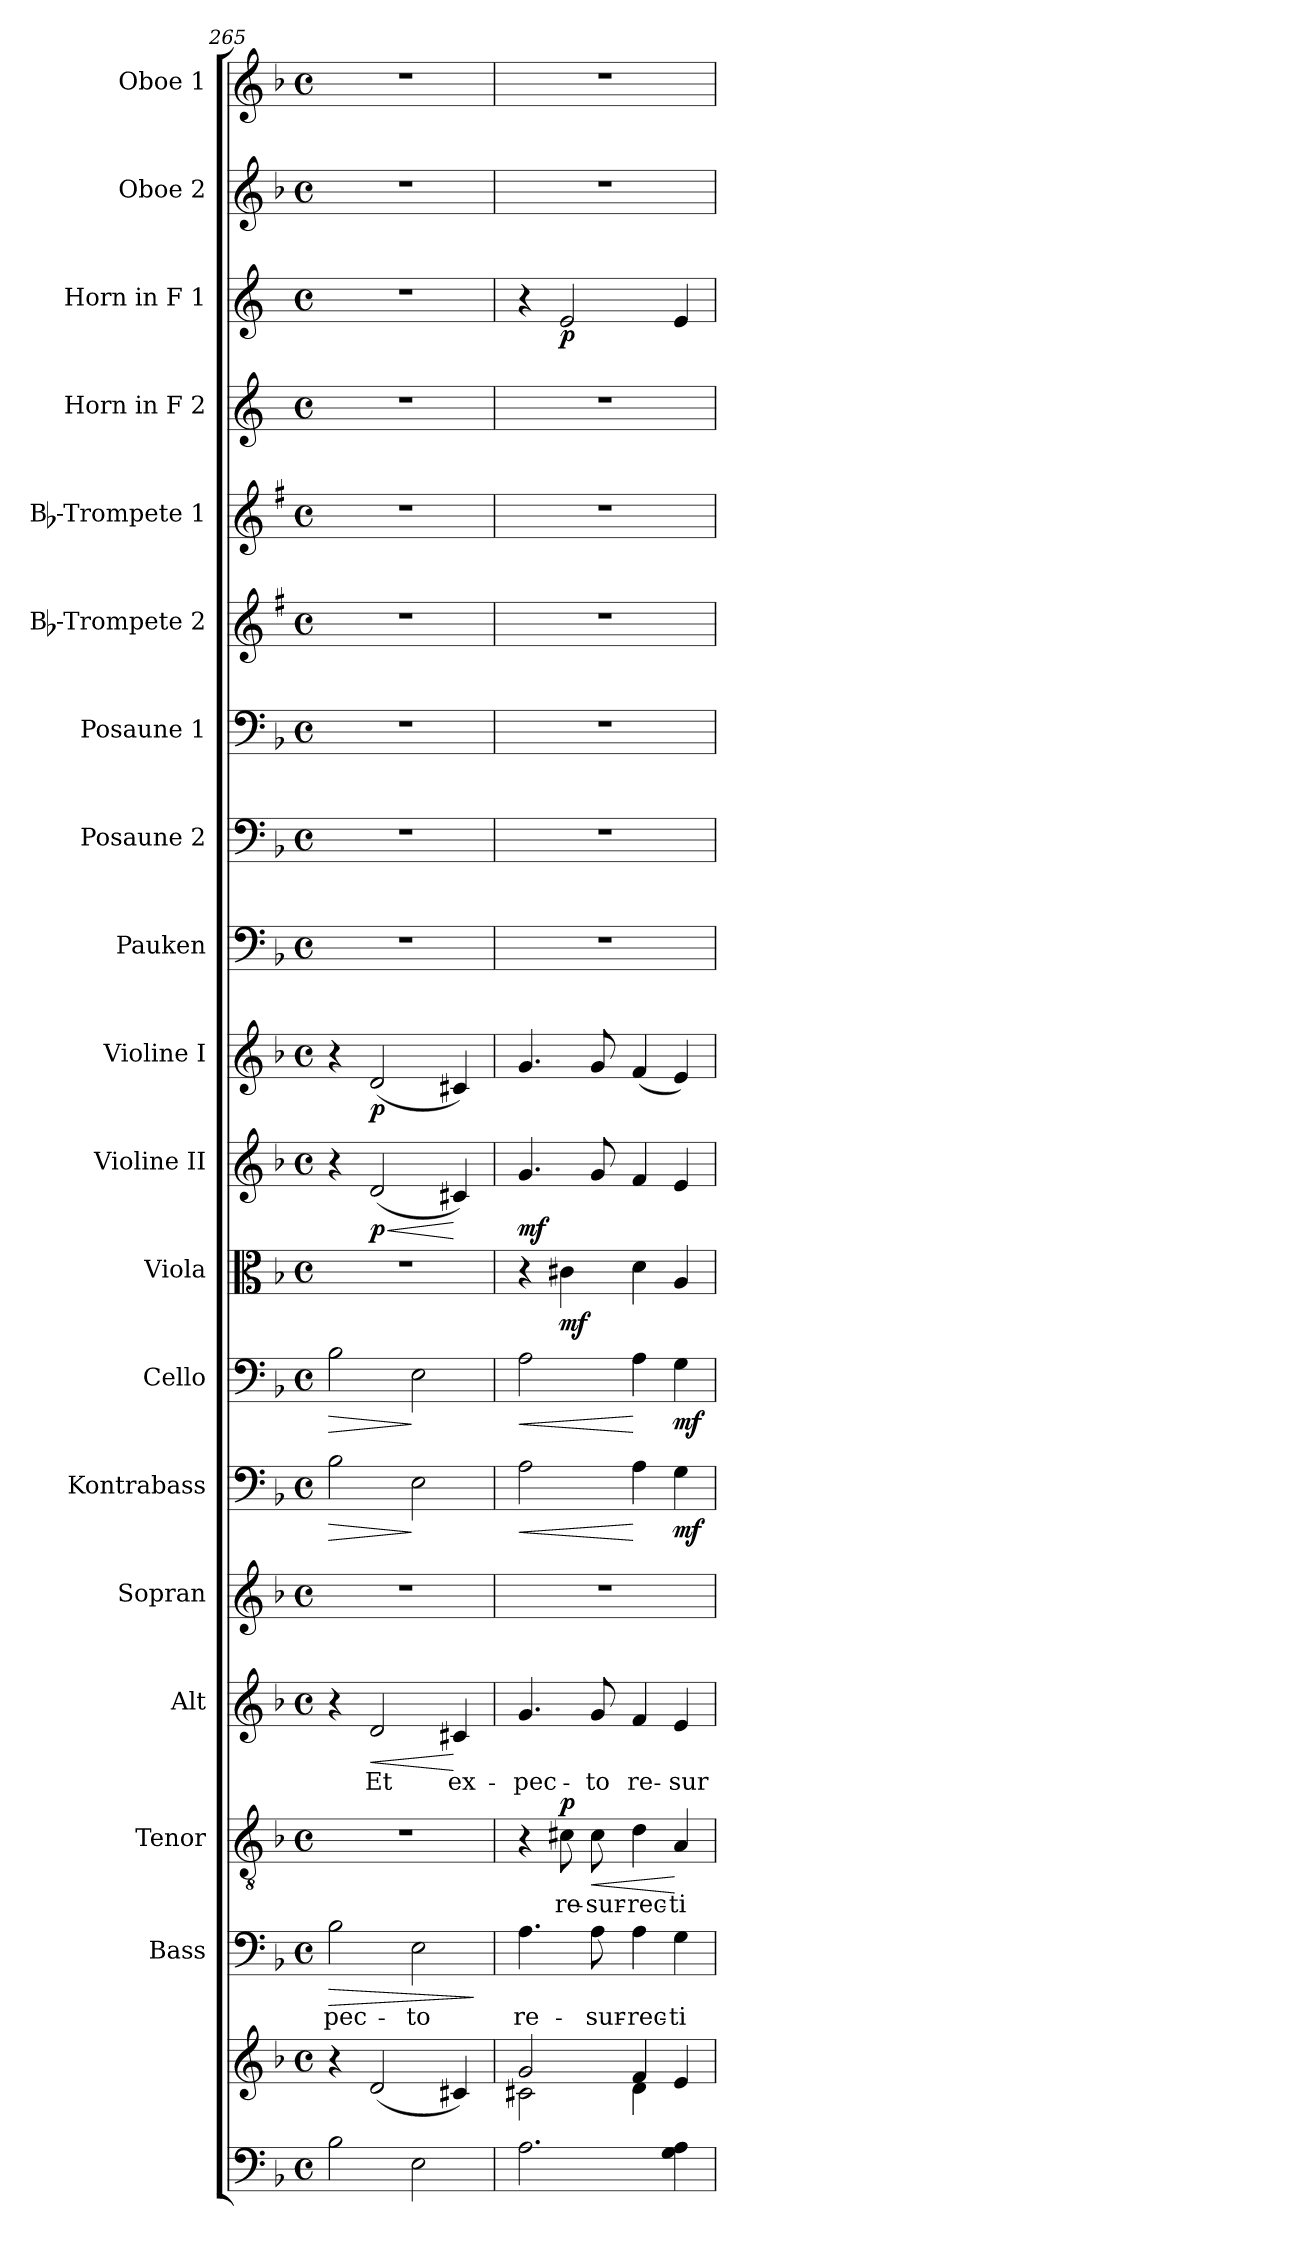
**kern	**kern	**kern	**text	**dynam	**kern	**text	**dynam	**kern	**text	**dynam	**kern	**kern	**dynam	**kern	**dynam	**kern	**dynam	**kern	**dynam	**kern	**dynam	**kern	**kern	**kern	**kern	**kern	**kern	**kern	**dynam	**kern	**kern
*part19	*part19	*part18	*part18	*part18	*part17	*part17	*part17	*part16	*part16	*part16	*part15	*part14	*part14	*part13	*part13	*part12	*part12	*part11	*part11	*part10	*part10	*part9	*part8	*part7	*part6	*part5	*part4	*part3	*part3	*part2	*part1
*staff20	*staff19	*staff18	*staff18	*staff18	*staff17	*staff17	*staff17	*staff16	*staff16	*staff16	*staff15	*staff14	*staff14	*staff13	*staff13	*staff12	*staff12	*staff11	*staff11	*staff10	*staff10	*staff9	*staff8	*staff7	*staff6	*staff5	*staff4	*staff3	*staff3	*staff2	*staff1
*	*	*I"Bass	*	*	*I"Tenor	*	*	*I"Alt	*	*	*I"Sopran	*I"Kontrabass	*	*I"Cello	*	*I"Viola	*	*I"Violine II	*	*I"Violine I	*	*I"Pauken	*I"Posaune 2	*I"Posaune 1	*I"Bb-Trompete 2	*I"Bb-Trompete 1	*I"Horn in F 2	*I"Horn in F 1	*	*I"Oboe 2	*I"Oboe 1
*	*	*I'B.	*	*	*I'T.	*	*	*I'A.	*	*	*I'S.	*I'Kb.	*	*	*	*I'Vla.	*	*I'Vl. II	*	*I'Vl. I	*	*I'Pk.	*I'Pos. 2	*I'Pos. 1	*I'Bb Trp. 2	*I'Bb Trp. 1	*	*	*	*I'Ob. 2	*I'Ob. 1
*clefF4	*clefG2	*clefF4	*	*	*clefGv2	*	*	*clefG2	*	*	*clefG2	*clefF4	*	*clefF4	*	*clefC3	*	*clefG2	*	*clefG2	*	*clefF4	*clefF4	*clefF4	*clefG2	*clefG2	*clefG2	*clefG2	*	*clefG2	*clefG2
*	*	*	*	*	*	*	*	*	*	*	*	*ITrd7c12	*	*	*	*	*	*	*	*	*	*	*	*	*ITrd1c2	*ITrd1c2	*ITrd4c7	*ITrd4c7	*	*	*
*k[b-]	*k[b-]	*k[b-]	*	*	*k[b-]	*	*	*k[b-]	*	*	*k[b-]	*k[b-]	*	*k[b-]	*	*k[b-]	*	*k[b-]	*	*k[b-]	*	*k[b-]	*k[b-]	*k[b-]	*k[b-]	*k[b-]	*k[b-]	*k[b-]	*	*k[b-]	*k[b-]
*F:	*F:	*F:	*	*	*F:	*	*	*F:	*	*	*F:	*F:	*	*F:	*	*F:	*	*F:	*	*F:	*	*F:	*F:	*F:	*F:	*F:	*F:	*F:	*	*F:	*F:
*M4/4	*M4/4	*M4/4	*	*	*M4/4	*	*	*M4/4	*	*	*M4/4	*M4/4	*	*M4/4	*	*M4/4	*	*M4/4	*	*M4/4	*	*M4/4	*M4/4	*M4/4	*M4/4	*M4/4	*M4/4	*M4/4	*	*M4/4	*M4/4
*met(c)	*met(c)	*met(c)	*	*	*met(c)	*	*	*met(c)	*	*	*met(c)	*met(c)	*	*met(c)	*	*met(c)	*	*met(c)	*	*met(c)	*	*met(c)	*met(c)	*met(c)	*met(c)	*met(c)	*met(c)	*met(c)	*	*met(c)	*met(c)
=265	=265	=265	=265	=265	=265	=265	=265	=265	=265	=265	=265	=265	=265	=265	=265	=265	=265	=265	=265	=265	=265	=265	=265	=265	=265	=265	=265	=265	=265	=265	=265
!	!	!	!LO:LY:b	!LO:HP:b	!	!	!	!	!	!	!	!	!LO:HP:b	!	!LO:HP:b	!	!	!	!	!	!	!	!	!	!	!	!	!	!	!	!
2B-\	4r	2B-\	-pec-	>	1r	.	.	4r	.	.	1r	2BB-\	>	2B-\	>	1r	.	4r	.	4r	.	1r	1r	1r	1r	1r	1r	1r	.	1r	1r
!	!	!	!	!	!	!	!	!	!LO:LY:b	!LO:HP:b	!	!	!	!	!	!	!	!	!LO:HP:b	!	!	!	!	!	!	!	!	!	!	!	!
!	!	!	!	!	!	!	!	!	!	!	!	!	!	!	!	!	!	!	!LO:DY:n=1:b	!	!LO:DY:b	!	!	!	!	!	!	!	!	!	!
.	(<2d/	.	.	.	.	.	.	2d/	Et	<	.	.	.	.	.	.	.	(<2d/	< p	(<2d/	p	.	.	.	.	.	.	.	.	.	.
!	!	!	!LO:LY:b	!	!	!	!	!	!	!	!	!	!	!	!	!	!	!	!	!	!	!	!	!	!	!	!	!	!	!	!
2E\	.	2E\	-to	.	.	.	.	.	.	.	.	2EE\	]	2E\	]	.	.	.	.	.	.	.	.	.	.	.	.	.	.	.	.
!	!	!	!	!	!	!	!	!	!LO:LY:b	!	!	!	!	!	!	!	!	!	!	!	!	!	!	!	!	!	!	!	!	!	!
.	4c#X/)	.	.	.	.	.	.	4c#X/	ex-	[	.	.	.	.	.	.	.	4c#X/)	[	4c#X/)	.	.	.	.	.	.	.	.	.	.	.
.	.	.	.	]	.	.	.	.	.	.	.	.	.	.	.	.	.	.	.	.	.	.	.	.	.	.	.	.	.	.	.
!!LO:PB:g=z
=266	=266	=266	=266	=266	=266	=266	=266	=266	=266	=266	=266	=266	=266	=266	=266	=266	=266	=266	=266	=266	=266	=266	=266	=266	=266	=266	=266	=266	=266	=266	=266
*	*^	*	*	*	*	*	*	*	*	*	*	*	*	*	*	*	*	*	*	*	*	*	*	*	*	*	*	*	*	*	*
!	!	!	!	!LO:LY:b	!	!	!	!	!	!LO:LY:b	!	!	!	!LO:HP:b	!	!LO:HP:b	!	!	!	!LO:DY:b	!	!	!	!	!	!	!	!	!	!	!	!
2.A\	2g/	2c#X\	4.A\	re-	.	4r	.	.	4.g/	-pec-	.	1r	2AA\	<	2A\	<	4r	.	4.g/	mf	4.g/	.	1r	1r	1r	1r	1r	1r	4r	.	1r	1r
!	!	!	!	!	!	!	!LO:LY:b	!LO:DY:a	!	!	!	!	!	!	!	!	!	!LO:DY:b	!	!	!	!	!	!	!	!	!	!	!	!LO:DY:b	!	!
.	.	.	.	.	.	8c#X\	re-	p	.	.	.	.	.	.	.	.	4c#X\	mf	.	.	.	.	.	.	.	.	.	.	2A/	p	.	.
!	!	!	!	!LO:LY:b	!	!	!LO:LY:b	!LO:HP:b	!	!LO:LY:b	!	!	!	!	!	!	!	!	!	!	!	!	!	!	!	!	!	!	!	!	!	!
.	.	.	8A\	-sur-	.	8c#\	-sur-	<	8g/	-to	.	.	.	.	.	.	.	.	8g/	.	8g/	.	.	.	.	.	.	.	.	.	.	.
!	!	!	!	!LO:LY:b	!	!	!LO:LY:b	!	!	!LO:LY:b	!	!	!	!	!	!	!	!	!	!	!	!	!	!	!	!	!	!	!	!	!	!
.	4f/	4d\	4A\	-rec-	.	4d\	-rec-	.	4f/	re-	.	.	4AA\	[	4A\	[	4d\	.	4f/	.	(<4f/	.	.	.	.	.	.	.	.	.	.	.
!	!	!	!	!LO:LY:b	!	!	!LO:LY:b	!	!	!LO:LY:b	!	!	!	!LO:DY:b	!	!LO:DY:b	!	!	!	!	!	!	!	!	!	!	!	!	!	!	!	!
4G\ 4A\	4e/	4ryy	4G\	-ti-	.	4A/	-ti-	[	4e/	-sur-	.	.	4GG\	mf	4G\	mf	4A/	.	4e/	.	4e/)	.	.	.	.	.	.	.	4A/	.	.	.
*	*v	*v	*	*	*	*	*	*	*	*	*	*	*	*	*	*	*	*	*	*	*	*	*	*	*	*	*	*	*	*	*	*
=	=	=	=	=	=	=	=	=	=	=	=	=	=	=	=	=	=	=	=	=	=	=	=	=	=	=	=	=	=	=	=
*-	*-	*-	*-	*-	*-	*-	*-	*-	*-	*-	*-	*-	*-	*-	*-	*-	*-	*-	*-	*-	*-	*-	*-	*-	*-	*-	*-	*-	*-	*-	*-
